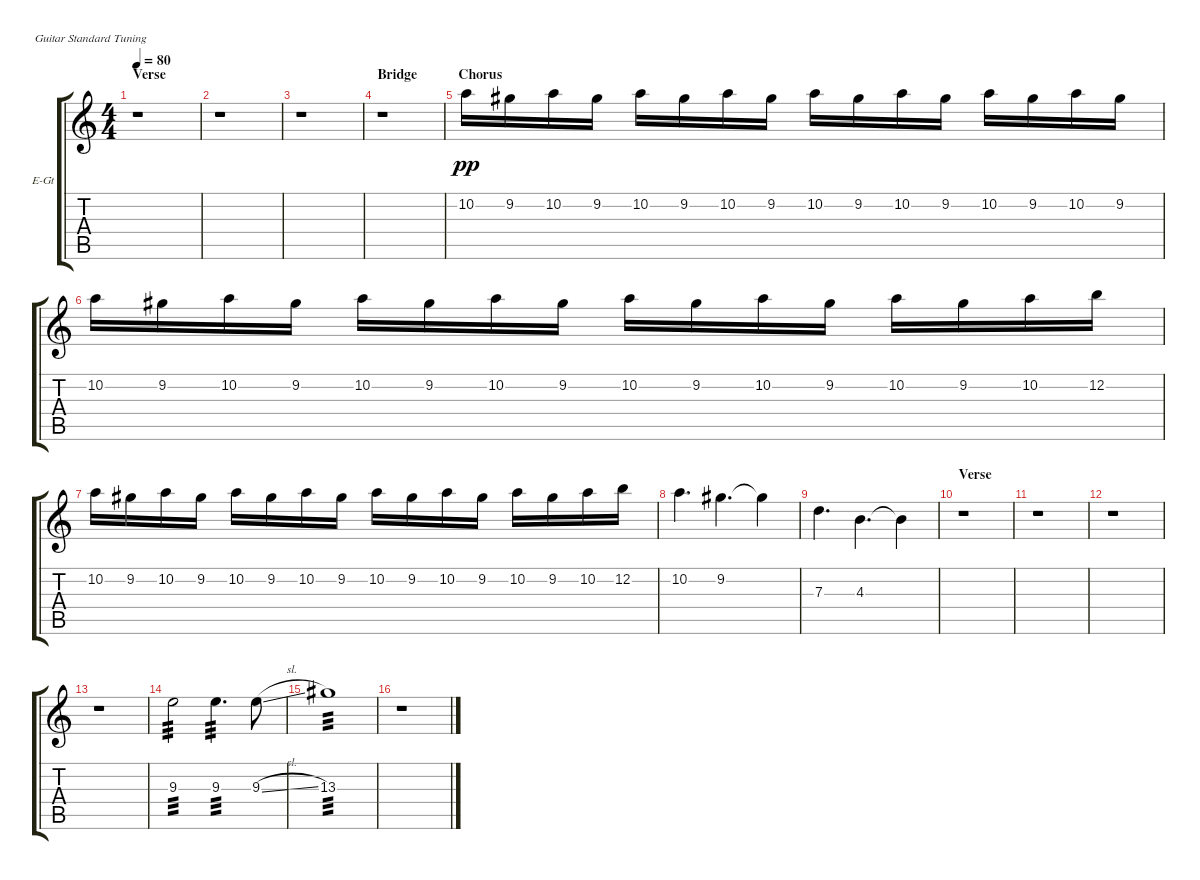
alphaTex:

\defaultSystemsLayout 4
\bracketExtendMode groupsimilarinstruments
\firstSystemTrackNameOrientation horizontal
\otherSystemsTrackNameOrientation horizontal
\track ("Al Pitrelli" "E-Gt") {instrument distortionguitar}
\staff {score tabs}
\tuning (E4 B3 G3 D3 A2 E2)
\ts (4 4)
\section ("" "Verse")
\tempo 80
\clef g2
\ks c
r.1{dy ppp} |
r.1 |
r.1 |
\section ("" "Bridge ")
r.1 |
\section ("" "Chorus")
10.2.16{dy pp} 9.2.16 10.2.16 9.2.16 10.2.16 9.2.16 10.2.16 9.2.16 10.2.16 9.2.16 10.2.16 9.2.16 10.2.16 9.2.16 10.2.16 9.2.16 |
10.2.16 9.2.16 10.2.16 9.2.16 10.2.16 9.2.16 10.2.16 9.2.16 10.2.16 9.2.16 10.2.16 9.2.16 10.2.16 9.2.16 10.2.16 12.2.16 |
10.2.16 9.2.16 10.2.16 9.2.16 10.2.16 9.2.16 10.2.16 9.2.16 10.2.16 9.2.16 10.2.16 9.2.16 10.2.16 9.2.16 10.2.16 12.2.16 |
10.2.4{d} 9.2.4{d} 9.2{t}.4 |
7.3.4{d} 4.3.4{d} 4.3{t}.4 |
\section ("" "Verse")
r.1 |
r.1 |
r.1 |
r.1 |
9.3.2{tp 3} 9.3.4{d tp 3} 9.3{sl}.8 |
13.3.1{tp 3} |
r.1
